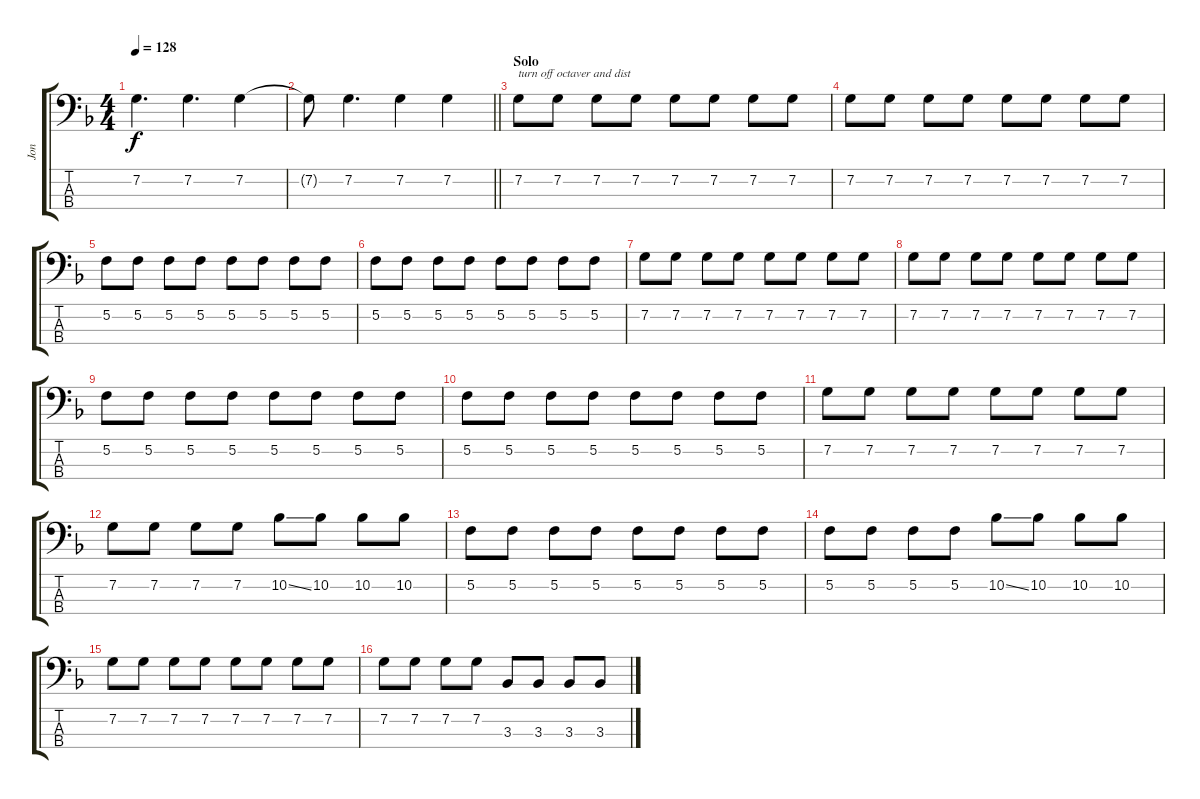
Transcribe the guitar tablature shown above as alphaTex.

\track ("Jon" "Jon") {instrument electricbassfinger}
\staff {score tabs}
\tuning (F2 C2 G1 D1) {hide}
\ts (4 4)
\tempo 128
\clef f4
\ks dminor
7.2.4{d dy f} 7.2.4{d} 7.2.4 |
\barLineRight lightlight
7.2{t}.8 7.2.4{d} 7.2.4 7.2.4 |
\section ("" "Solo")
7.2.8{txt "turn off octaver and dist"} 7.2.8 7.2.8 7.2.8 7.2.8 7.2.8 7.2.8 7.2.8 |
7.2.8 7.2.8 7.2.8 7.2.8 7.2.8 7.2.8 7.2.8 7.2.8 |
5.2.8 5.2.8 5.2.8 5.2.8 5.2.8 5.2.8 5.2.8 5.2.8 |
5.2.8 5.2.8 5.2.8 5.2.8 5.2.8 5.2.8 5.2.8 5.2.8 |
7.2.8 7.2.8 7.2.8 7.2.8 7.2.8 7.2.8 7.2.8 7.2.8 |
7.2.8 7.2.8 7.2.8 7.2.8 7.2.8 7.2.8 7.2.8 7.2.8 |
5.2.8 5.2.8 5.2.8 5.2.8 5.2.8 5.2.8 5.2.8 5.2.8 |
5.2.8 5.2.8 5.2.8 5.2.8 5.2.8 5.2.8 5.2.8 5.2.8 |
7.2.8 7.2.8 7.2.8 7.2.8 7.2.8 7.2.8 7.2.8 7.2.8 |
7.2.8 7.2.8 7.2.8 7.2.8 10.2{ss}.8 10.2.8 10.2.8 10.2.8 |
5.2.8 5.2.8 5.2.8 5.2.8 5.2.8 5.2.8 5.2.8 5.2.8 |
5.2.8 5.2.8 5.2.8 5.2.8 10.2{ss}.8 10.2.8 10.2.8 10.2.8 |
7.2.8 7.2.8 7.2.8 7.2.8 7.2.8 7.2.8 7.2.8 7.2.8 |
7.2.8 7.2.8 7.2.8 7.2.8 3.3.8 3.3.8 3.3.8 3.3.8
